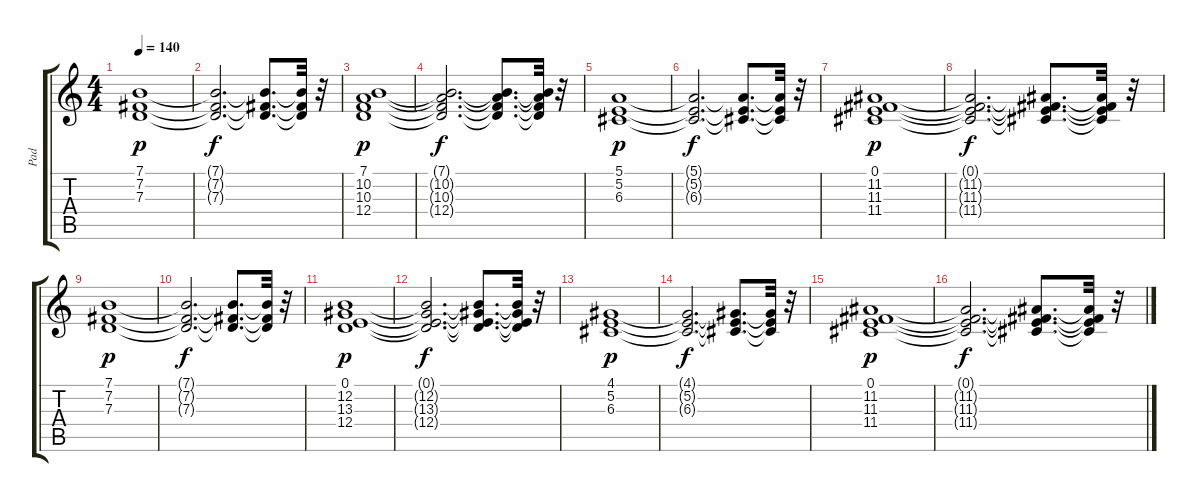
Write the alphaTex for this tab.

\track ("Pad" "Pad") {instrument pad2warm}
\staff {score tabs}
\tuning (E4 B3 G3 D3 A2 E2) {hide}
\ts (4 4)
\tempo 140
\clef g2
\ks c
(7.1 7.2 7.3).1{dy p} |
(7.1{t} 7.2{t} 7.3{t}).2{d dy f} (7.1{t} 7.2{t} 7.3{t}).8{d} (7.1{t} 7.2{t} 7.3{t}).32 r.32 |
(7.1 10.2 10.3 12.4).1{dy p} |
(7.1{t} 10.2{t} 10.3{t} 12.4{t}).2{d dy f} (7.1{t} 10.2{t} 10.3{t} 12.4{t}).8{d} (7.1{t} 10.2{t} 10.3{t} 12.4{t}).32 r.32 |
(5.1 5.2 6.3).1{dy p} |
(5.1{t} 5.2{t} 6.3{t}).2{d dy f} (5.1{t} 5.2{t} 6.3{t}).8{d} (5.1{t} 5.2{t} 6.3{t}).32 r.32 |
(0.1 11.2 11.3 11.4).1{dy p} |
(0.1{t} 11.2{t} 11.3{t} 11.4{t}).2{d dy f} (0.1{t} 11.2{t} 11.3{t} 11.4{t}).8{d} (0.1{t} 11.2{t} 11.3{t} 11.4{t}).32 r.32 |
(7.1 7.2 7.3).1{dy p} |
(7.1{t} 7.2{t} 7.3{t}).2{d dy f} (7.1{t} 7.2{t} 7.3{t}).8{d} (7.1{t} 7.2{t} 7.3{t}).32 r.32 |
(0.1 12.2 13.3 12.4).1{dy p} |
(0.1{t} 12.2{t} 13.3{t} 12.4{t}).2{d dy f} (0.1{t} 12.2{t} 13.3{t} 12.4{t}).8{d} (0.1{t} 12.2{t} 13.3{t} 12.4{t}).32 r.32 |
(4.1 5.2 6.3).1{dy p} |
(4.1{t} 5.2{t} 6.3{t}).2{d dy f} (4.1{t} 5.2{t} 6.3{t}).8{d} (4.1{t} 5.2{t} 6.3{t}).32 r.32 |
(0.1 11.2 11.3 11.4).1{dy p} |
(0.1{t} 11.2{t} 11.3{t} 11.4{t}).2{d dy f} (0.1{t} 11.2{t} 11.3{t} 11.4{t}).8{d} (0.1{t} 11.2{t} 11.3{t} 11.4{t}).32 r.32
